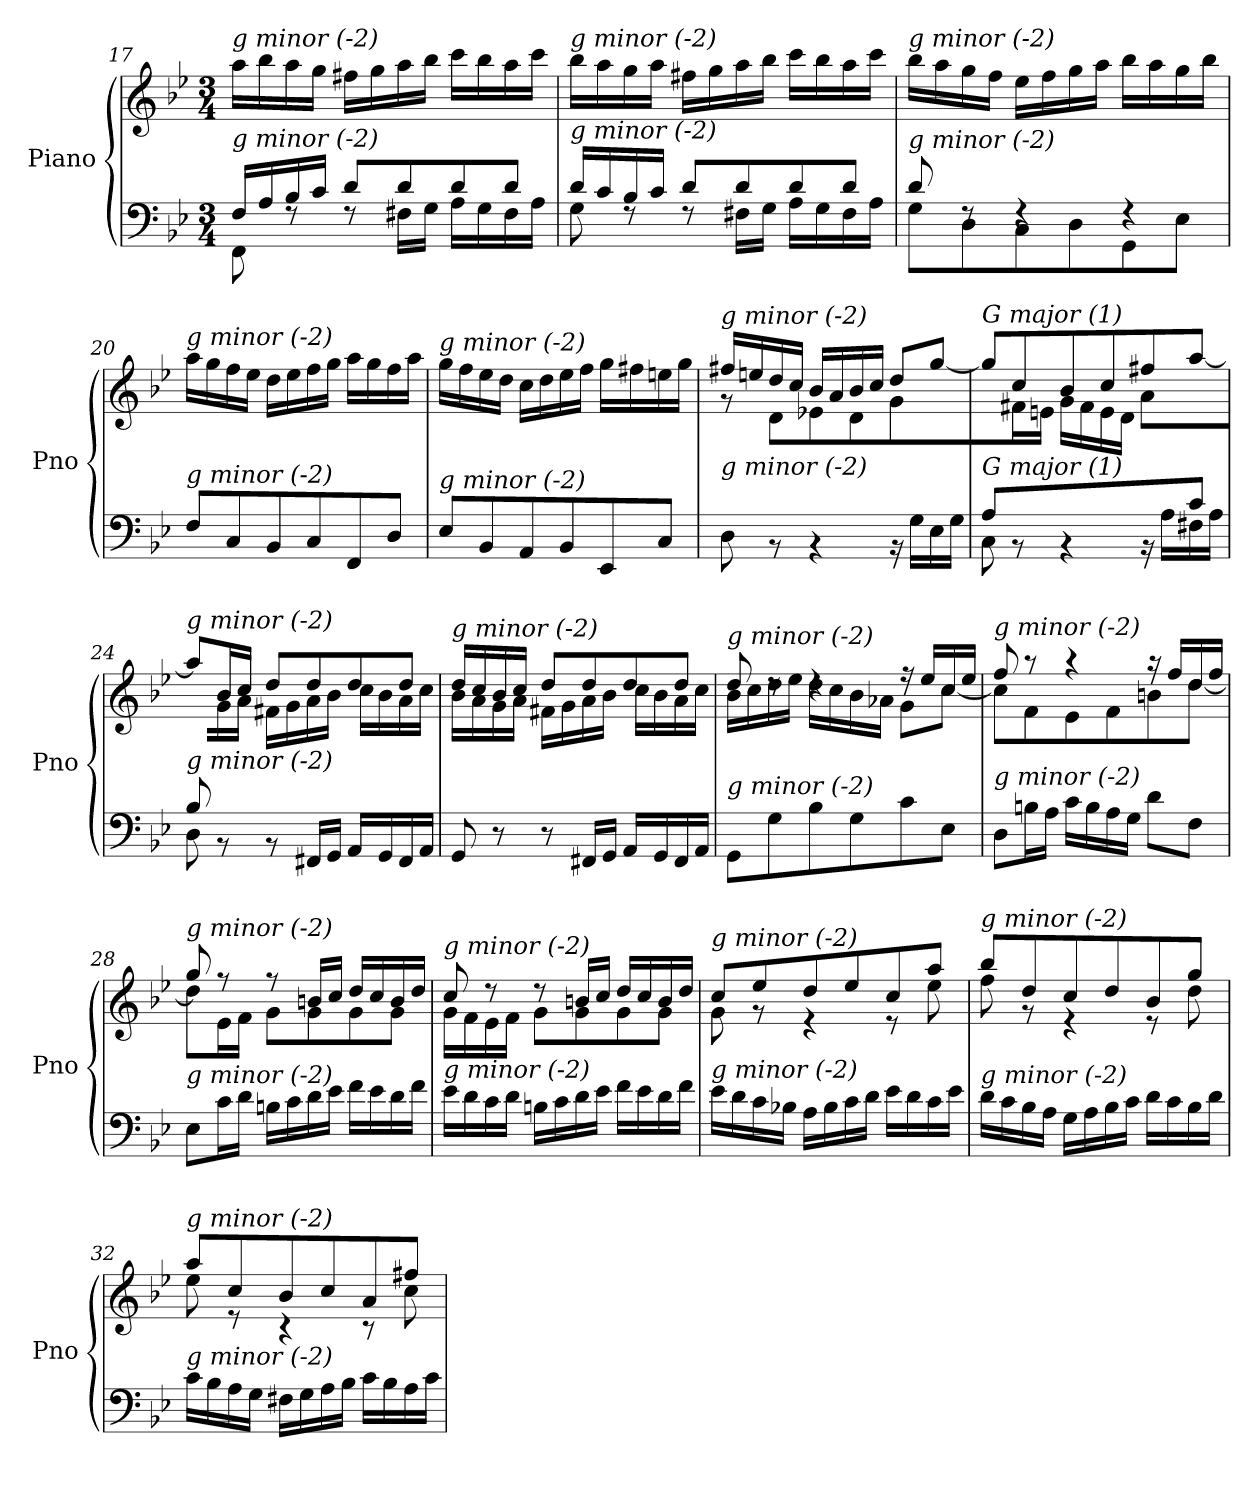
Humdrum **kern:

**kern	**kern
*part1	*part1
*staff2	*staff1
*I"Piano	*
*I'Pno	*
!!LO:LB:g=z
*clefF4	*clefG2
*k[b-e-]	*k[b-e-]
*M3/4	*M3/4
=17	=17
*^	*
!	!	!LO:TX:i:t=g minor (-2)
!LO:TX:i:t=g minor (-2)	!	!
16F/LL	8FF\	16aa\LL
16A/	.	16bb-\
16B-/	8rF	16aa\
16c/JJ	.	16gg\JJ
8d/L	8rF	16ff#X\LL
.	.	16gg\
8d/	16F#X\LL	16aa\
.	16G\JJ	16bb-\JJ
8d/	16A\LL	16ccc\LL
.	16G\	16bb-\
8d/J	16F#\	16aa\
.	16A\JJ	16ccc\JJ
=18	=18	=18
!	!	!LO:TX:i:t=g minor (-2)
!LO:TX:i:t=g minor (-2)	!	!
16d/LL	8G\	16bb-\LL
16c/	.	16aa\
16B-/	8rF	16gg\
16c/JJ	.	16aa\JJ
8d/L	8rF	16ff#X\LL
.	.	16gg\
8d/	16F#X\LL	16aa\
.	16G\JJ	16bb-\JJ
8d/	16A\LL	16ccc\LL
.	16G\	16bb-\
8d/J	16F#\	16aa\
.	16A\JJ	16ccc\JJ
=19	=19	=19
!	!	!LO:TX:i:t=g minor (-2)
!LO:TX:i:t=g minor (-2)	!	!
8d/	8G\L	16bb-\LL
.	.	16aa\
8rF	8D\	16gg\
.	.	16ff\JJ
4rF	8C\	16ee-\LL
.	.	16ff\
.	8D\	16gg\
.	.	16aa\JJ
4rF	8GG\	16bb-\LL
.	.	16aa\
.	8E-\J	16gg\
.	.	16bb-\JJ
*v	*v	*
!!LO:PB:g=z
=20	=20
!	!LO:TX:i:t=g minor (-2)
!LO:TX:i:t=g minor (-2)	!
8F/L	16aa\LL
.	16gg\
8C/	16ff\
.	16ee-\JJ
8BB-/	16dd\LL
.	16ee-\
8C/	16ff\
.	16gg\JJ
8FF/	16aa\LL
.	16gg\
8D/J	16ff\
.	16aa\JJ
!!LO:LB:g=z
=21	=21
!	!LO:TX:i:t=g minor (-2)
!LO:TX:i:t=g minor (-2)	!
8E-/L	16gg\LL
.	16ff\
8BB-/	16ee-\
.	16dd\JJ
8AA/	16cc\LL
.	16dd\
8BB-/	16ee-\
.	16ff\JJ
8EE-/	16gg\LL
.	16ff#X\
8C/J	16een\
.	16gg\JJ
=22	=22
*^	*^
!	!	!LO:TX:i:t=g minor (-2)	!
!LO:TX:i:t=g minor (-2)	!	!	!
2ryy	8D\	16ff#X/LL	8rg
.	.	16een/	.
.	8rBB	16dd/	8d\L
.	.	16cc/JJ	.
.	4rBB	16b-/LL	8e-X\
.	.	16a/	.
.	.	16b-/	8d\
.	.	16cc/JJ	.
8ryy	16rBB	8dd/L	8g\
.	16G\LL	.	.
8B-/J	16E-\	[8gg/J	8ryy
.	16G\JJ	.	.
=23	=23	=23	=23
!	!	!LO:TX:i:t=G major (1)	!
!LO:TX:i:t=G major (1)	!	!	!
8A/L	8C\	8gg/L]	8ryy
2ryy	8rBB	8cc/	16f#X\L
.	.	.	16en\JJ
.	4rBB	8b-/	16g\LL
.	.	.	16f#\
.	.	8cc/	16e\
.	.	.	16d\JJ
.	16rBB	8ff#X/	8a\L
.	16A\LL	.	.
8c/J	16F#X\	[8aa/J	8ryy
.	16A\JJ	.	.
!!LO:LB:g=z	!!
=24	=24	=24	=24
!	!	!LO:TX:i:t=g minor (-2)	!
!LO:TX:i:t=g minor (-2)	!	!	!
8B-/L	8D\	8aa/L]	8ryy
2ryy	8rBB	16b-/L	16g\L
.	.	16cc/JJ	16a\JJ
.	8rBB	8dd/L	16f#X\LL
.	.	.	16g\
.	16FF#X/LL	8dd/	16a\
.	16GG/JJ	.	16b-\JJ
.	16AA/LL	8dd/	16cc\LL
.	16GG/	.	16b-\
8ryy	16FF#/	8dd/J	16a\
.	16AA/JJ	.	16cc\JJ
!!LO:LB:g=z	!!
=25	=25	=25	=25
!	!	!LO:TX:i:t=g minor (-2)	!
!LO:TX:i:t=G major (1)	!	!	!
*v	*v	*	*
8GG/	16dd/LL	16b-\LL
.	16cc/	16a\
8r	16b-/	16g\
.	16cc/JJ	16a\JJ
8r	8dd/L	16f#X\LL
.	.	16g\
16FF#X/LL	8dd/	16a\
16GG/JJ	.	16b-\JJ
16AA/LL	8dd/	16cc\LL
16GG/	.	16b-\
16FF#/	8dd/J	16a\
16AA/JJ	.	16cc\JJ
=26	=26	=26
!	!LO:TX:i:t=g minor (-2)	!
!LO:TX:i:t=g minor (-2)	!	!
8GG\L	8dd/	16b-\LL
.	.	16cc\
8G\	8rdd	16dd\
.	.	16ee-\JJ
8B-\	4rdd	16dd\LL
.	.	16cc\
8G\	.	16b-\
.	.	16a-X\JJ
8c\	16r	8g\L
.	16ee-/LL	.
8E-\J	16cc/	[8cc\J
.	16ee-/JJ	.
=27	=27	=27
!	!LO:TX:i:t=g minor (-2)	!
!LO:TX:i:t=g minor (-2)	!	!
8D\L	8ff/	8cc\L]
16Bn\L	8r	8f\
16A\JJ	.	.
16c\LL	4r	8e-\
16B\	.	.
16A\	.	8f\
16G\JJ	.	.
8d\L	16r	8bn\
.	16ff/LL	.
8F\J	16dd/	[8dd\J
.	16ff/JJ	.
!!LO:LB:g=z	!!
=28	=28	=28
!	!LO:TX:i:t=g minor (-2)	!
!LO:TX:i:t=g minor (-2)	!	!
8E-\L	8gg/	8dd\L]
16c\L	8r	16e-\L
16d\JJ	.	16f\JJ
16Bn\LL	8r	8g\L
16c\	.	.
16d\	16bn/LL	8g\
16e-\JJ	16cc/JJ	.
16f\LL	16dd/LL	8g\
16e-\	16cc/	.
16d\	16b/	8g\J
16f\JJ	16dd/JJ	.
!!LO:LB:g=z	!!
=29	=29	=29
!	!LO:TX:i:t=g minor (-2)	!
!LO:TX:i:t=g minor (-2)	!	!
16e-\LL	8cc/	16g\LL
16d\	.	16f\
16c\	8r	16e-\
16d\JJ	.	16f\JJ
16Bn\LL	8r	8g\L
16c\	.	.
16d\	16bn/LL	8g\
16e-\JJ	16cc/JJ	.
16f\LL	16dd/LL	8g\
16e-\	16cc/	.
16d\	16b/	8g\J
16f\JJ	16dd/JJ	.
=30	=30	=30
!	!LO:TX:i:t=g minor (-2)	!
!LO:TX:i:t=g minor (-2)	!	!
16e-\LL	8cc/L	8g\
16d\	.	.
16c\	8ee-/	8r
16B-X\JJ	.	.
16A\LL	8dd/	4r
16B-\	.	.
16c\	8ee-/	.
16d\JJ	.	.
16e-\LL	8cc/	8r
16d\	.	.
16c\	8aa/J	8ee-\
16e-\JJ	.	.
=31	=31	=31
!	!LO:TX:i:t=g minor (-2)	!
!LO:TX:i:t=g minor (-2)	!	!
16d\LL	8bb-/L	8ff\
16c\	.	.
16B-\	8dd/	8r
16A\JJ	.	.
16G\LL	8cc/	4r
16A\	.	.
16B-\	8dd/	.
16c\JJ	.	.
16d\LL	8b-/	8r
16c\	.	.
16B-\	8gg/J	8dd\
16d\JJ	.	.
!!LO:PB:g=z	!!
=32	=32	=32
!	!LO:TX:i:t=g minor (-2)	!
!LO:TX:i:t=g minor (-2)	!	!
16c\LL	8aa/L	8ee-\
16B-\	.	.
16A\	8cc/	8r
16G\JJ	.	.
16F#X\LL	8b-/	4r
16G\	.	.
16A\	8cc/	.
16B-\JJ	.	.
16c\LL	8a/	8r
16B-\	.	.
16A\	8ff#X/J	8cc\
16c\JJ	.	.
*	*v	*v
=	=
*-	*-
